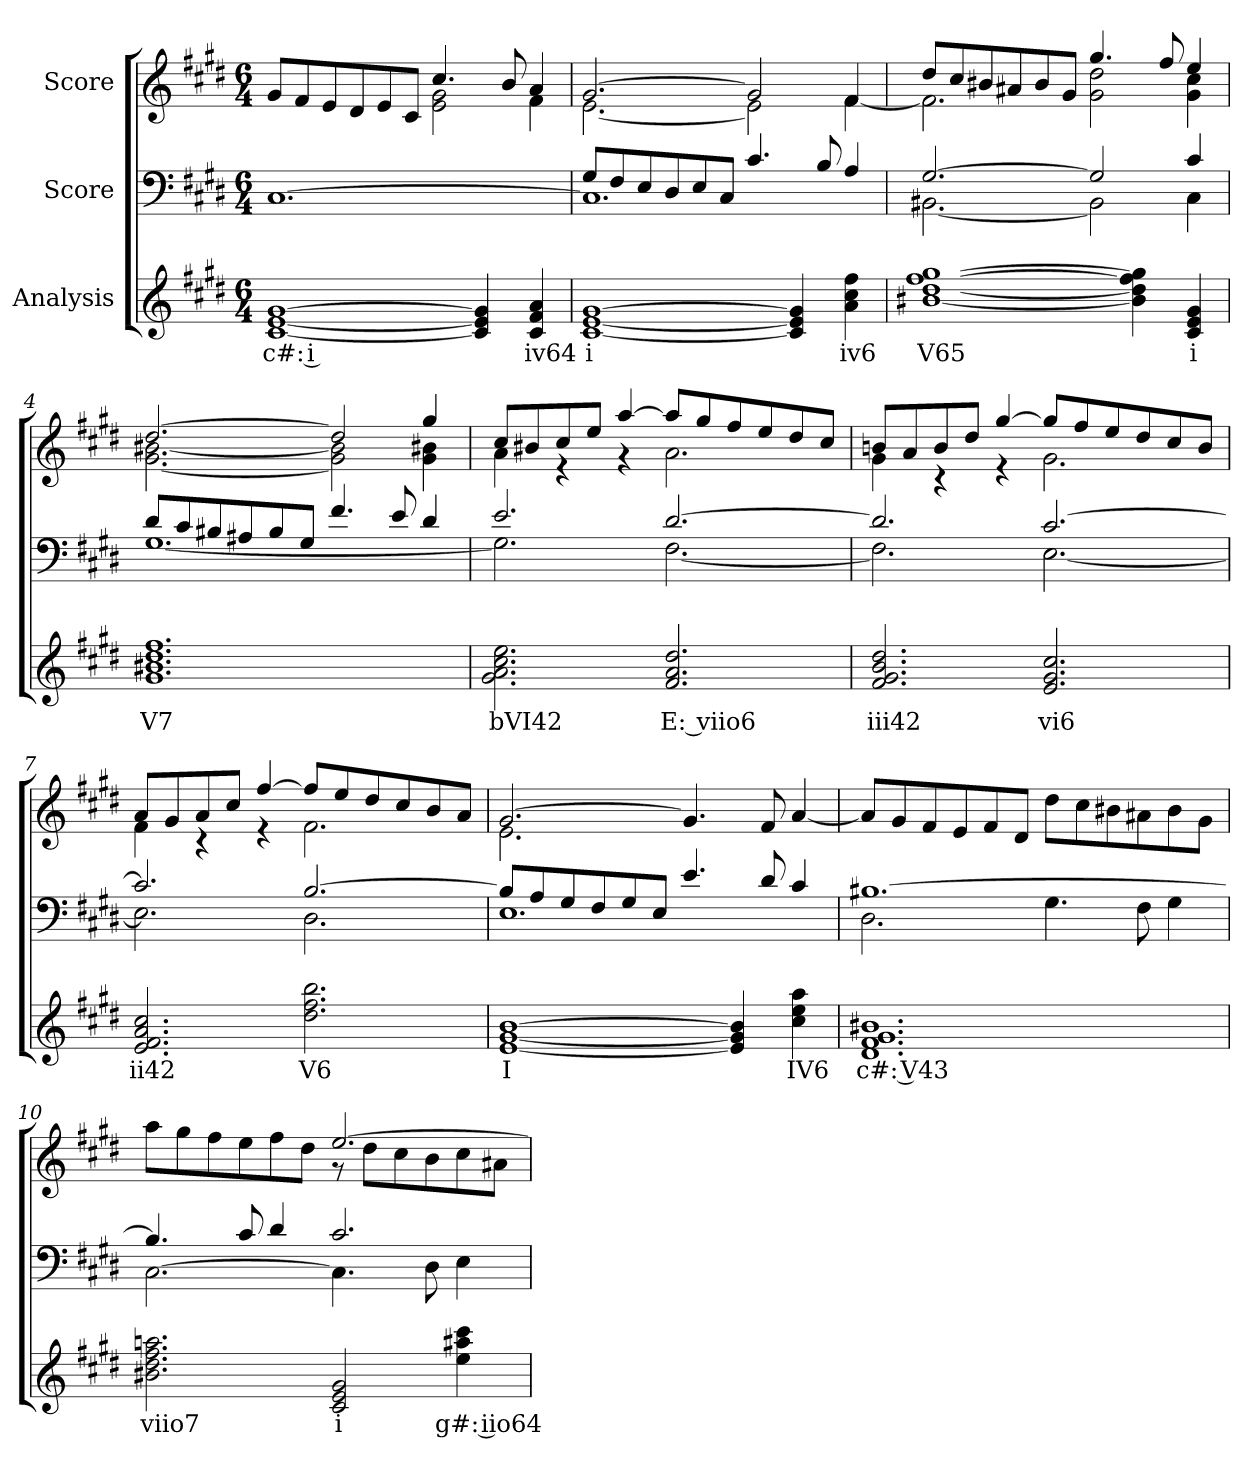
**kern	**text	**kern	**kern
*part3	*part3	*part2	*part1
*staff3	*staff3	*staff2	*staff1
*I"Analysis	*	*I"Score	*I"Score
*	*	*clefF4	*clefG2
*k[f#c#g#d#]	*	*k[f#c#g#d#]	*k[f#c#g#d#]
*M6/4	*	*M6/4	*M6/4
=1	=1	=1	=1
*	*	*^	*^
*	*	*	*^	*	*
[1c# [1e [1g#	c#: i	2.ryy	1.ryy	[1.C#	8g#/L	2.ryy
.	.	.	.	.	8f#/	.
.	.	.	.	.	8e/	.
.	.	.	.	.	8d#/	.
.	.	.	.	.	8e/	.
.	.	.	.	.	8c#/J	.
.	.	2.ryy	.	.	4.cc#/	2e\ 2g#\
4c#] 4e] 4g#]	.	.	.	.	.	.
.	.	.	.	.	8b/	.
4c# 4f# 4a	iv64	.	.	.	4a/	4f#\
*	*	*v	*v	*v	*	*
=2	=2	=2	=2	=2
*	*	*^	*	*
[1c# [1e [1g#	i	8G#/L	1.C#]	[2.g#/	[2.e\
.	.	8F#/	.	.	.
.	.	8E/	.	.	.
.	.	8D#/	.	.	.
.	.	8E/	.	.	.
.	.	8C#/J	.	.	.
.	.	4.c#/	.	2g#/]	2e\]
4c#] 4e] 4g#]	.	.	.	.	.
.	.	8B/	.	.	.
4a 4cc# 4ff#	iv6	4A/	.	4f#/	[4f#\
=3	=3	=3	=3	=3	=3
[1b#X [1dd# [1ff# [1gg#	V65	[2.G#/	[2.BB#X\	8dd#/L	2.f#\]
.	.	.	.	8cc#/	.
.	.	.	.	8b#X/	.
.	.	.	.	8a#X/	.
.	.	.	.	8b#/	.
.	.	.	.	8g#/J	.
.	.	2G#/]	2BB#\]	4.gg#/	2g#\ 2dd#\
4b#] 4dd#] 4ff#] 4gg#]	.	.	.	.	.
.	.	.	.	8ff#/	.
4c# 4e 4g#	i	4c#/	4C#\	4ee/	4g#\ 4cc#\
!!LO:LB:g=z	!!
=4	=4	=4	=4	=4	=4
1.g# 1.b#X 1.dd# 1.ff#	V7	8d#/L	[1.G#	[2.dd#/	[2.g#\ [2.b#X\
.	.	8c#/	.	.	.
.	.	8B#X/	.	.	.
.	.	8A#X/	.	.	.
.	.	8B#/	.	.	.
.	.	8G#/J	.	.	.
.	.	4.f#/	.	2dd#/]	2g#\] 2b#\]
.	.	8e/	.	.	.
.	.	4d#/	.	4gg#/	4g#\ 4b#X\
=5	=5	=5	=5	=5	=5
2.g# 2.a 2.cc# 2.ee	bVI42	2.e/	2.G#\]	8cc#/L	4a\
.	.	.	.	8b#X/	.
.	.	.	.	8cc#/	4r
.	.	.	.	8ee/J	.
.	.	.	.	[4aa/	4r
2.f# 2.a 2.dd#	E: viio6	[2.d#/	[2.F#\	8aa/L]	2.a\
.	.	.	.	8gg#/	.
.	.	.	.	8ff#/	.
.	.	.	.	8ee/	.
.	.	.	.	8dd#/	.
.	.	.	.	8cc#/J	.
=6	=6	=6	=6	=6	=6
2.f# 2.g# 2.b 2.dd#	iii42	2.d#/]	2.F#\]	8bn/L	4g#\
.	.	.	.	8a/	.
.	.	.	.	8b/	4r
.	.	.	.	8dd#/J	.
.	.	.	.	[4gg#/	4r
2.e 2.g# 2.cc#	vi6	[2.c#/	[2.E\	8gg#/L]	2.g#\
.	.	.	.	8ff#/	.
.	.	.	.	8ee/	.
.	.	.	.	8dd#/	.
.	.	.	.	8cc#/	.
.	.	.	.	8b/J	.
!!LO:LB:g=z	!!
=7	=7	=7	=7	=7	=7
2.e 2.f# 2.a 2.cc#	ii42	2.c#/]	2.E\]	8a/L	4f#\
.	.	.	.	8g#/	.
.	.	.	.	8a/	4r
.	.	.	.	8cc#/J	.
.	.	.	.	[4ff#/	4r
2.dd# 2.ff# 2.bb	V6	[2.B/	2.D#\	8ff#/L]	2.f#\
.	.	.	.	8ee/	.
.	.	.	.	8dd#/	.
.	.	.	.	8cc#/	.
.	.	.	.	8b/	.
.	.	.	.	8a/J	.
*	*	*v	*v	*	*
=8	=8	=8	=8	=8
*	*	*^	*	*
*	*	*	*^	*	*
[1e [1g# [1b	I	2.ryy	8B/L]	1.E	[2.g#/	2.e\
.	.	.	8A/	.	.	.
.	.	.	8G#/	.	.	.
.	.	.	8F#/	.	.	.
.	.	.	8G#/	.	.	.
.	.	.	8E/J	.	.	.
.	.	2.ryy	4.e/	.	4.g#/]	2.ryy
4e] 4g#] 4b]	.	.	.	.	.	.
.	.	.	8d#/	.	8f#/	.
4cc# 4ee 4aa	IV6	.	4c#/	.	[4a/	.
*	*	*v	*v	*v	*	*
*	*	*	*v	*v
=9	=9	=9	=9
*	*	*^	*
1.d# 1.f# 1.g# 1.b#X	c#: V43	[1.B#X	2.D#\	8a/L]
.	.	.	.	8g#/
.	.	.	.	8f#/
.	.	.	.	8e/
.	.	.	.	8f#/
.	.	.	.	8d#/J
.	.	.	4.G#\	8dd#\L
.	.	.	.	8cc#\
.	.	.	.	8b#X\
.	.	.	8F#\	8a#X\
.	.	.	4G#\	8b#\
.	.	.	.	8g#\J
*	*	*v	*v	*
!!LO:LB:g=z
=10	=10	=10	=10
*	*	*^	*^
*	*	*	*^	*	*
2.b#X 2.dd# 2.ff# 2.aan	viio7	2.ryy	4.B#/]	[2.C#\	8aa\L	2.ryy
.	.	.	.	.	8gg#\	.
.	.	.	.	.	8ff#\	.
.	.	.	8c#/	.	8ee\	.
.	.	.	4d#/	.	8ff#\	.
.	.	.	.	.	8dd#\J	.
2c# 2e 2g#	i	2.ryy	2.c#/	4.C#\]	[2.ee/	8r
.	.	.	.	.	.	8dd#\L
.	.	.	.	.	.	8cc#\
.	.	.	.	8D#\	.	8b\
4ee 4aa#X 4ccc#	g#: iio64	.	.	4E\	.	8cc#\
.	.	.	.	.	.	8a#X\J
*	*	*v	*v	*v	*	*
*	*	*	*v	*v
=	=	=	=
*-	*-	*-	*-
